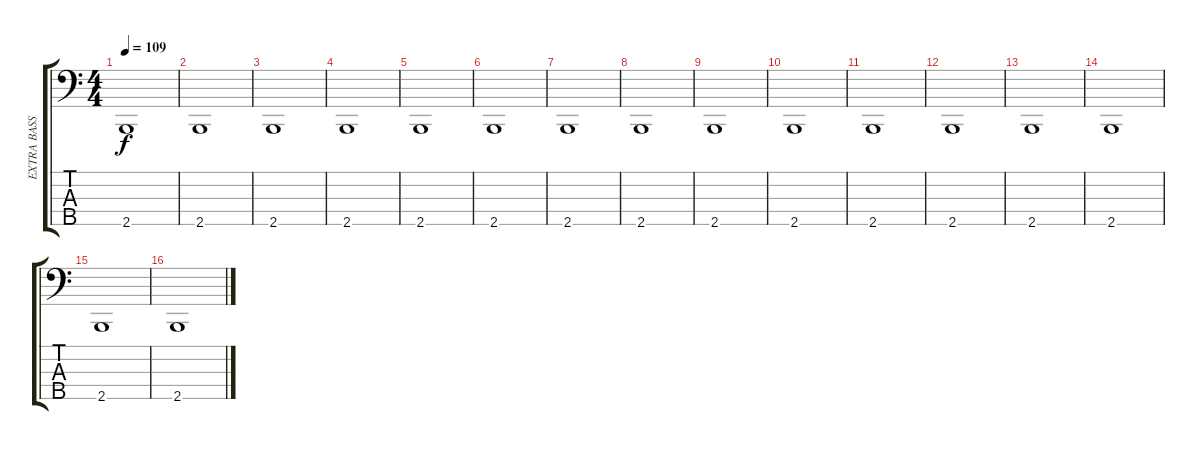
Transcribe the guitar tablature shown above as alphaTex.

\track ("EXTRA BASS" "EXTRA BASS") {instrument electricbasspick}
\staff {score tabs}
\tuning (F2 C2 G1 D1 A0) {hide}
\ts (4 4)
\tempo 109
\clef f4
\ks c
2.5.1{dy f} |
2.5.1 |
2.5.1 |
2.5.1 |
2.5.1 |
2.5.1 |
2.5.1 |
2.5.1 |
2.5.1 |
2.5.1 |
2.5.1 |
2.5.1 |
2.5.1 |
2.5.1 |
2.5.1 |
2.5.1
